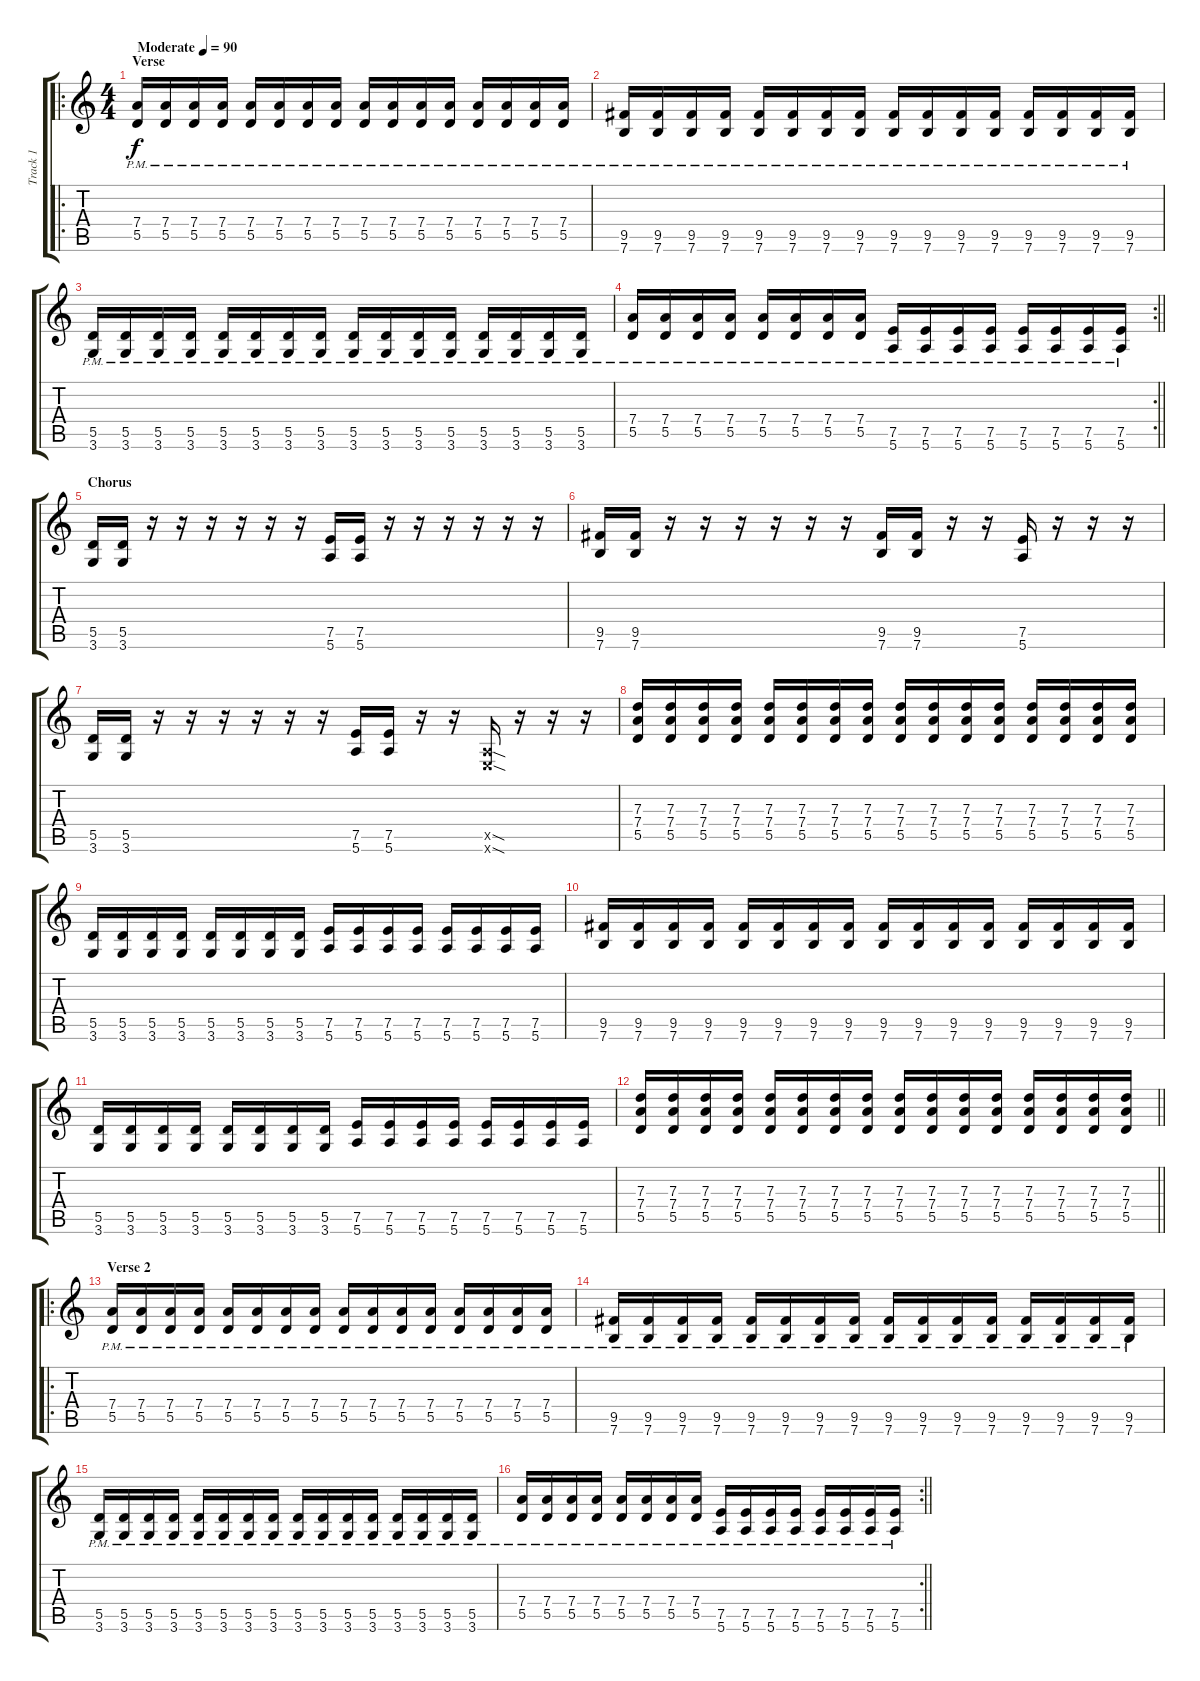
\track ("Track 1" "Track 1") {instrument acousticguitarsteel}
\staff {score tabs}
\tuning (E4 B3 G3 D3 A2 E2) {hide}
\ro
\ts (4 4)
\section ("" "Verse")
\tempo (90 "Moderate")
\clef g2
\ks c
(7.4{pm} 5.5{pm}).16{dy f instrument acousticguitarsteel} (7.4{pm} 5.5{pm}).16 (7.4{pm} 5.5{pm}).16 (7.4{pm} 5.5{pm}).16 (7.4{pm} 5.5{pm}).16 (7.4{pm} 5.5{pm}).16 (7.4{pm} 5.5{pm}).16 (7.4{pm} 5.5{pm}).16 (7.4{pm} 5.5{pm}).16 (7.4{pm} 5.5{pm}).16 (7.4{pm} 5.5{pm}).16 (7.4{pm} 5.5{pm}).16 (7.4{pm} 5.5{pm}).16 (7.4{pm} 5.5{pm}).16 (7.4{pm} 5.5{pm}).16 (7.4{pm} 5.5{pm}).16 |
(9.5{pm} 7.6{pm}).16 (9.5{pm} 7.6{pm}).16 (9.5{pm} 7.6{pm}).16 (9.5{pm} 7.6{pm}).16 (9.5{pm} 7.6{pm}).16 (9.5{pm} 7.6{pm}).16 (9.5{pm} 7.6{pm}).16 (9.5{pm} 7.6{pm}).16 (9.5{pm} 7.6{pm}).16 (9.5{pm} 7.6{pm}).16 (9.5{pm} 7.6{pm}).16 (9.5{pm} 7.6{pm}).16 (9.5{pm} 7.6{pm}).16 (9.5{pm} 7.6{pm}).16 (9.5{pm} 7.6{pm}).16 (9.5{pm} 7.6{pm}).16 |
(5.5{pm} 3.6{pm}).16 (5.5{pm} 3.6{pm}).16 (5.5{pm} 3.6{pm}).16 (5.5{pm} 3.6{pm}).16 (5.5{pm} 3.6{pm}).16 (5.5{pm} 3.6{pm}).16 (5.5{pm} 3.6{pm}).16 (5.5{pm} 3.6{pm}).16 (5.5{pm} 3.6{pm}).16 (5.5{pm} 3.6{pm}).16 (5.5{pm} 3.6{pm}).16 (5.5{pm} 3.6{pm}).16 (5.5{pm} 3.6{pm}).16 (5.5{pm} 3.6{pm}).16 (5.5{pm} 3.6{pm}).16 (5.5{pm} 3.6{pm}).16 |
\rc 2
\barLineRight lightlight
(7.4{pm} 5.5{pm}).16 (7.4{pm} 5.5{pm}).16 (7.4{pm} 5.5{pm}).16 (7.4{pm} 5.5{pm}).16 (7.4{pm} 5.5{pm}).16 (7.4{pm} 5.5{pm}).16 (7.4{pm} 5.5{pm}).16 (7.4{pm} 5.5{pm}).16 (7.5{pm} 5.6{pm}).16 (7.5{pm} 5.6{pm}).16 (7.5{pm} 5.6{pm}).16 (7.5{pm} 5.6{pm}).16 (7.5{pm} 5.6{pm}).16 (7.5{pm} 5.6{pm}).16 (7.5{pm} 5.6{pm}).16 (7.5{pm} 5.6{pm}).16 |
\section ("" "Chorus")
(5.5 3.6).16 (5.5 3.6).16 r.16 r.16 r.16 r.16 r.16 r.16 (7.5 5.6).16 (7.5 5.6).16 r.16 r.16 r.16 r.16 r.16 r.16 |
(9.5 7.6).16 (9.5 7.6).16 r.16 r.16 r.16 r.16 r.16 r.16 (9.5 7.6).16 (9.5 7.6).16 r.16 r.16 (7.5 5.6).16 r.16 r.16 r.16 |
(5.5 3.6).16 (5.5 3.6).16 r.16 r.16 r.16 r.16 r.16 r.16 (7.5 5.6).16 (7.5 5.6).16 r.16 r.16 (0.5{sod x} 0.6{sod x}).16 r.16 r.16 r.16 |
(7.3 7.4 5.5).16 (7.3 7.4 5.5).16 (7.3 7.4 5.5).16 (7.3 7.4 5.5).16 (7.3 7.4 5.5).16 (7.3 7.4 5.5).16 (7.3 7.4 5.5).16 (7.3 7.4 5.5).16 (7.3 7.4 5.5).16 (7.3 7.4 5.5).16 (7.3 7.4 5.5).16 (7.3 7.4 5.5).16 (7.3 7.4 5.5).16 (7.3 7.4 5.5).16 (7.3 7.4 5.5).16 (7.3 7.4 5.5).16 |
(5.5 3.6).16 (5.5 3.6).16 (5.5 3.6).16 (5.5 3.6).16 (5.5 3.6).16 (5.5 3.6).16 (5.5 3.6).16 (5.5 3.6).16 (7.5 5.6).16 (7.5 5.6).16 (7.5 5.6).16 (7.5 5.6).16 (7.5 5.6).16 (7.5 5.6).16 (7.5 5.6).16 (7.5 5.6).16 |
(9.5 7.6).16 (9.5 7.6).16 (9.5 7.6).16 (9.5 7.6).16 (9.5 7.6).16 (9.5 7.6).16 (9.5 7.6).16 (9.5 7.6).16 (9.5 7.6).16 (9.5 7.6).16 (9.5 7.6).16 (9.5 7.6).16 (9.5 7.6).16 (9.5 7.6).16 (9.5 7.6).16 (9.5 7.6).16 |
(5.5 3.6).16 (5.5 3.6).16 (5.5 3.6).16 (5.5 3.6).16 (5.5 3.6).16 (5.5 3.6).16 (5.5 3.6).16 (5.5 3.6).16 (7.5 5.6).16 (7.5 5.6).16 (7.5 5.6).16 (7.5 5.6).16 (7.5 5.6).16 (7.5 5.6).16 (7.5 5.6).16 (7.5 5.6).16 |
\barLineRight lightlight
(7.3 7.4 5.5).16 (7.3 7.4 5.5).16 (7.3 7.4 5.5).16 (7.3 7.4 5.5).16 (7.3 7.4 5.5).16 (7.3 7.4 5.5).16 (7.3 7.4 5.5).16 (7.3 7.4 5.5).16 (7.3 7.4 5.5).16 (7.3 7.4 5.5).16 (7.3 7.4 5.5).16 (7.3 7.4 5.5).16 (7.3 7.4 5.5).16 (7.3 7.4 5.5).16 (7.3 7.4 5.5).16 (7.3 7.4 5.5).16 |
\ro
\section ("" "Verse 2")
(7.4{pm} 5.5{pm}).16 (7.4{pm} 5.5{pm}).16 (7.4{pm} 5.5{pm}).16 (7.4{pm} 5.5{pm}).16 (7.4{pm} 5.5{pm}).16 (7.4{pm} 5.5{pm}).16 (7.4{pm} 5.5{pm}).16 (7.4{pm} 5.5{pm}).16 (7.4{pm} 5.5{pm}).16 (7.4{pm} 5.5{pm}).16 (7.4{pm} 5.5{pm}).16 (7.4{pm} 5.5{pm}).16 (7.4{pm} 5.5{pm}).16 (7.4{pm} 5.5{pm}).16 (7.4{pm} 5.5{pm}).16 (7.4{pm} 5.5{pm}).16 |
(9.5{pm} 7.6{pm}).16 (9.5{pm} 7.6{pm}).16 (9.5{pm} 7.6{pm}).16 (9.5{pm} 7.6{pm}).16 (9.5{pm} 7.6{pm}).16 (9.5{pm} 7.6{pm}).16 (9.5{pm} 7.6{pm}).16 (9.5{pm} 7.6{pm}).16 (9.5{pm} 7.6{pm}).16 (9.5{pm} 7.6{pm}).16 (9.5{pm} 7.6{pm}).16 (9.5{pm} 7.6{pm}).16 (9.5{pm} 7.6{pm}).16 (9.5{pm} 7.6{pm}).16 (9.5{pm} 7.6{pm}).16 (9.5{pm} 7.6{pm}).16 |
(5.5{pm} 3.6{pm}).16 (5.5{pm} 3.6{pm}).16 (5.5{pm} 3.6{pm}).16 (5.5{pm} 3.6{pm}).16 (5.5{pm} 3.6{pm}).16 (5.5{pm} 3.6{pm}).16 (5.5{pm} 3.6{pm}).16 (5.5{pm} 3.6{pm}).16 (5.5{pm} 3.6{pm}).16 (5.5{pm} 3.6{pm}).16 (5.5{pm} 3.6{pm}).16 (5.5{pm} 3.6{pm}).16 (5.5{pm} 3.6{pm}).16 (5.5{pm} 3.6{pm}).16 (5.5{pm} 3.6{pm}).16 (5.5{pm} 3.6{pm}).16 |
\rc 2
\barLineRight lightlight
(7.4{pm} 5.5{pm}).16 (7.4{pm} 5.5{pm}).16 (7.4{pm} 5.5{pm}).16 (7.4{pm} 5.5{pm}).16 (7.4{pm} 5.5{pm}).16 (7.4{pm} 5.5{pm}).16 (7.4{pm} 5.5{pm}).16 (7.4{pm} 5.5{pm}).16 (7.5{pm} 5.6{pm}).16 (7.5{pm} 5.6{pm}).16 (7.5{pm} 5.6{pm}).16 (7.5{pm} 5.6{pm}).16 (7.5{pm} 5.6{pm}).16 (7.5{pm} 5.6{pm}).16 (7.5{pm} 5.6{pm}).16 (7.5{pm} 5.6{pm}).16
